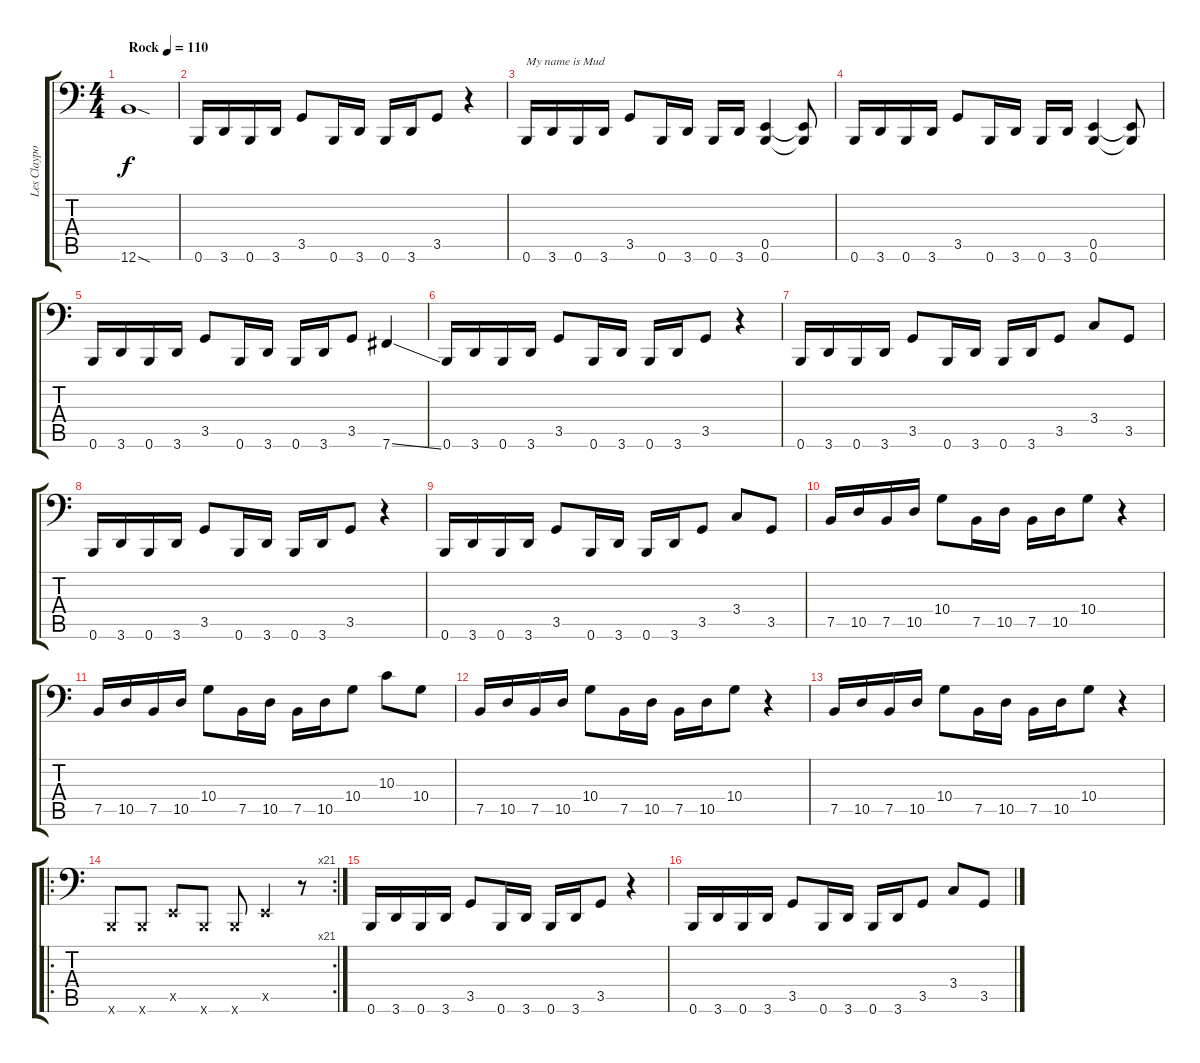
\track ("Les Claypool" "Les Claypo") {instrument slapbass1}
\staff {score tabs}
\tuning (C3 G2 D2 A1 E1 B0) {hide}
\ts (4 4)
\tempo (110 "Rock")
\clef f4
\ks c
12.6{sod}.1{dy f instrument slapbass1} |
0.6.16 3.6.16 0.6.16 3.6.16 3.5.8 0.6.16 3.6.16 0.6.16 3.6.16 3.5.8 r.4 |
0.6.16{txt "My name is Mud"} 3.6.16 0.6.16 3.6.16 3.5.8 0.6.16 3.6.16 0.6.16 3.6.16 (0.5 0.6).4 (0.5{t} 0.6{t}).8 |
0.6.16 3.6.16 0.6.16 3.6.16 3.5.8 0.6.16 3.6.16 0.6.16 3.6.16 (0.5 0.6).4 (0.5{t} 0.6{t}).8 |
0.6.16 3.6.16 0.6.16 3.6.16 3.5.8 0.6.16 3.6.16 0.6.16 3.6.16 3.5.8 7.6{ss}.4 |
0.6.16 3.6.16 0.6.16 3.6.16 3.5.8 0.6.16 3.6.16 0.6.16 3.6.16 3.5.8 r.4 |
0.6.16 3.6.16 0.6.16 3.6.16 3.5.8 0.6.16 3.6.16 0.6.16 3.6.16 3.5.8 3.4.8 3.5.8 |
0.6.16 3.6.16 0.6.16 3.6.16 3.5.8 0.6.16 3.6.16 0.6.16 3.6.16 3.5.8 r.4 |
0.6.16 3.6.16 0.6.16 3.6.16 3.5.8 0.6.16 3.6.16 0.6.16 3.6.16 3.5.8 3.4.8 3.5.8 |
7.5.16 10.5.16 7.5.16 10.5.16 10.4.8 7.5.16 10.5.16 7.5.16 10.5.16 10.4.8 r.4 |
7.5.16 10.5.16 7.5.16 10.5.16 10.4.8 7.5.16 10.5.16 7.5.16 10.5.16 10.4.8 10.3.8 10.4.8 |
7.5.16 10.5.16 7.5.16 10.5.16 10.4.8 7.5.16 10.5.16 7.5.16 10.5.16 10.4.8 r.4 |
7.5.16 10.5.16 7.5.16 10.5.16 10.4.8 7.5.16 10.5.16 7.5.16 10.5.16 10.4.8 r.4 |
\ro
\rc 21
0.6{x}.8 0.6{x}.8 0.5{x}.8 0.6{x}.8 0.6{x}.8 0.5{x}.4 r.8 |
0.6.16 3.6.16 0.6.16 3.6.16 3.5.8 0.6.16 3.6.16 0.6.16 3.6.16 3.5.8 r.4 |
0.6.16 3.6.16 0.6.16 3.6.16 3.5.8 0.6.16 3.6.16 0.6.16 3.6.16 3.5.8 3.4.8 3.5.8
